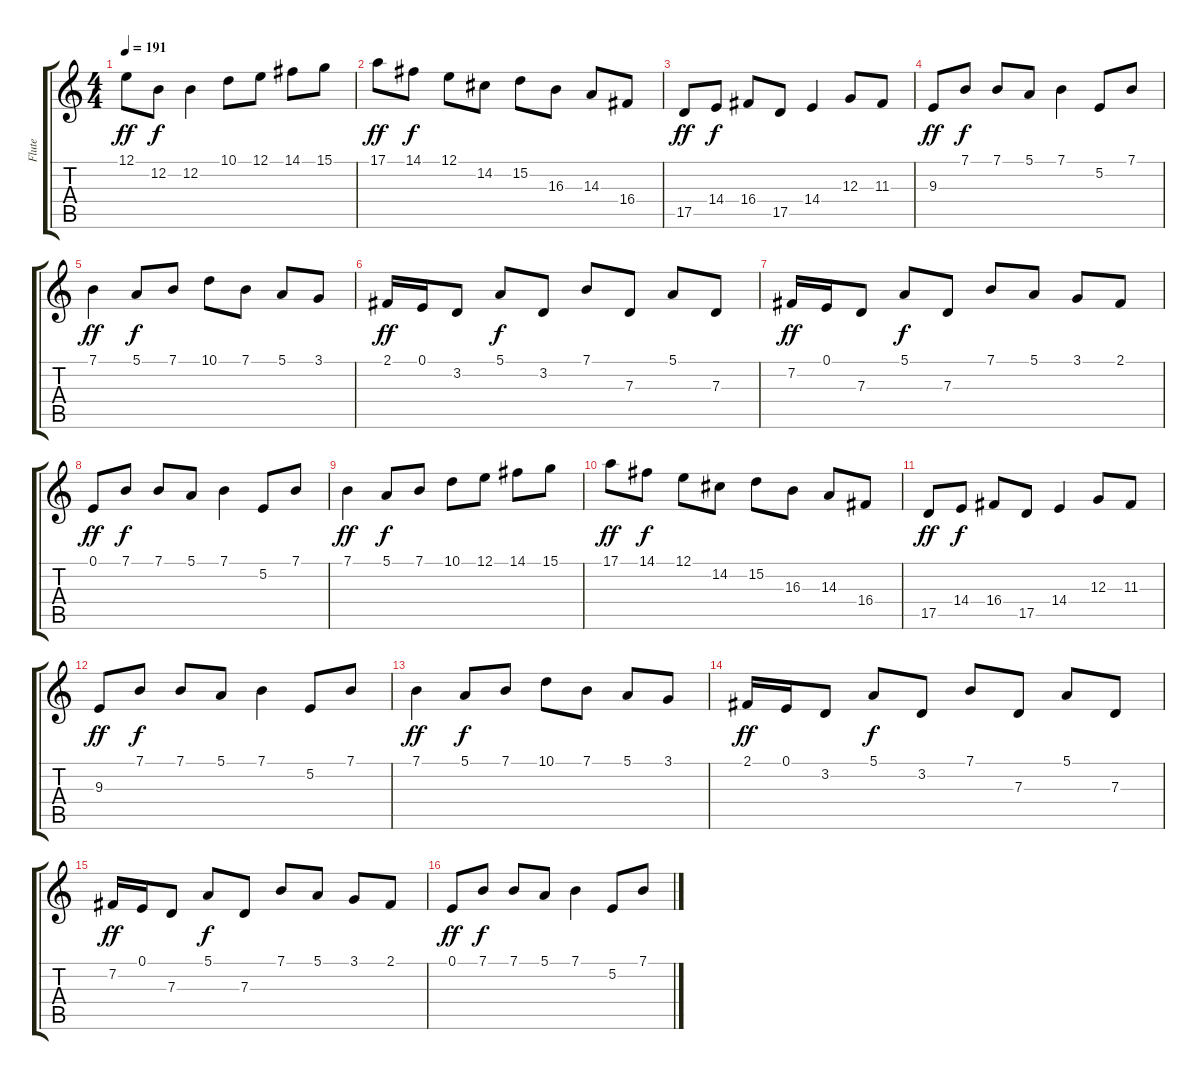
\track ("Flute" "Flute") {instrument flute}
\staff {score tabs}
\tuning (E4 B3 G3 D3 A2 E2) {hide}
\ts (4 4)
\tempo 191
\clef g2
\ks c
12.1.8{dy ff} 12.2.8{dy f} 12.2.4 10.1.8 12.1.8 14.1.8 15.1.8 |
17.1.8{dy ff} 14.1.8{dy f} 12.1.8 14.2.8 15.2.8 16.3.8 14.3.8 16.4.8 |
17.5.8{dy ff} 14.4.8{dy f} 16.4.8 17.5.8 14.4.4 12.3.8 11.3.8 |
9.3.8{dy ff} 7.1.8{dy f} 7.1.8 5.1.8 7.1.4 5.2.8 7.1.8 |
7.1.4{dy ff} 5.1.8{dy f} 7.1.8 10.1.8 7.1.8 5.1.8 3.1.8 |
2.1.16{dy ff} 0.1.16 3.2.8 5.1.8{dy f} 3.2.8 7.1.8 7.3.8 5.1.8 7.3.8 |
7.2.16{dy ff} 0.1.16 7.3.8 5.1.8{dy f} 7.3.8 7.1.8 5.1.8 3.1.8 2.1.8 |
0.1.8{dy ff} 7.1.8{dy f} 7.1.8 5.1.8 7.1.4 5.2.8 7.1.8 |
7.1.4{dy ff} 5.1.8{dy f} 7.1.8 10.1.8 12.1.8 14.1.8 15.1.8 |
17.1.8{dy ff} 14.1.8{dy f} 12.1.8 14.2.8 15.2.8 16.3.8 14.3.8 16.4.8 |
17.5.8{dy ff} 14.4.8{dy f} 16.4.8 17.5.8 14.4.4 12.3.8 11.3.8 |
9.3.8{dy ff} 7.1.8{dy f} 7.1.8 5.1.8 7.1.4 5.2.8 7.1.8 |
7.1.4{dy ff} 5.1.8{dy f} 7.1.8 10.1.8 7.1.8 5.1.8 3.1.8 |
2.1.16{dy ff} 0.1.16 3.2.8 5.1.8{dy f} 3.2.8 7.1.8 7.3.8 5.1.8 7.3.8 |
7.2.16{dy ff} 0.1.16 7.3.8 5.1.8{dy f} 7.3.8 7.1.8 5.1.8 3.1.8 2.1.8 |
0.1.8{dy ff} 7.1.8{dy f} 7.1.8 5.1.8 7.1.4 5.2.8 7.1.8
